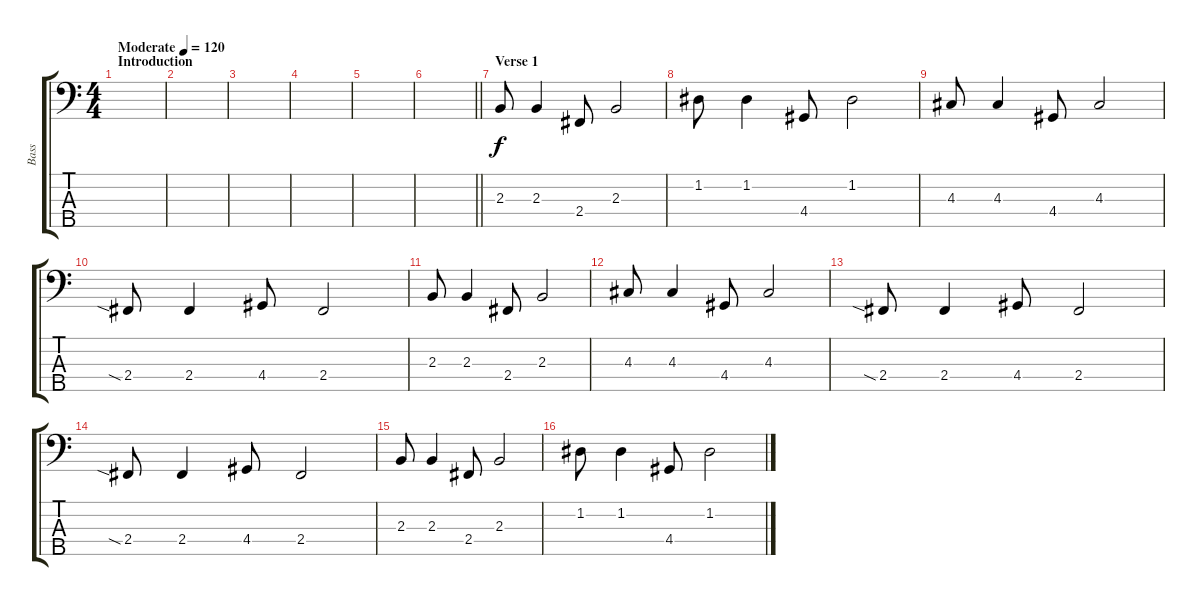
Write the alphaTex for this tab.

\track ("Bass" "Bass") {instrument electricbassfinger}
\staff {score tabs}
\tuning (G2 D2 A1 E1 B0) {hide}
\ts (4 4)
\section ("" "Introduction")
\tempo (120 "Moderate")
\clef f4
\ks c
|
|
|
|
|
\barLineRight lightlight
|
\section ("" "Verse 1")
2.3.8 2.3.4 2.4.8 2.3.2 |
1.2.8 1.2.4 4.4.8 1.2.2 |
4.3.8 4.3.4 4.4.8 4.3.2 |
2.4{sia}.8 2.4.4 4.4.8 2.4.2 |
2.3.8 2.3.4 2.4.8 2.3.2 |
4.3.8 4.3.4 4.4.8 4.3.2 |
2.4{sia}.8 2.4.4 4.4.8 2.4.2 |
2.4{sia}.8 2.4.4 4.4.8 2.4.2 |
2.3.8 2.3.4 2.4.8 2.3.2 |
1.2.8 1.2.4 4.4.8 1.2.2
